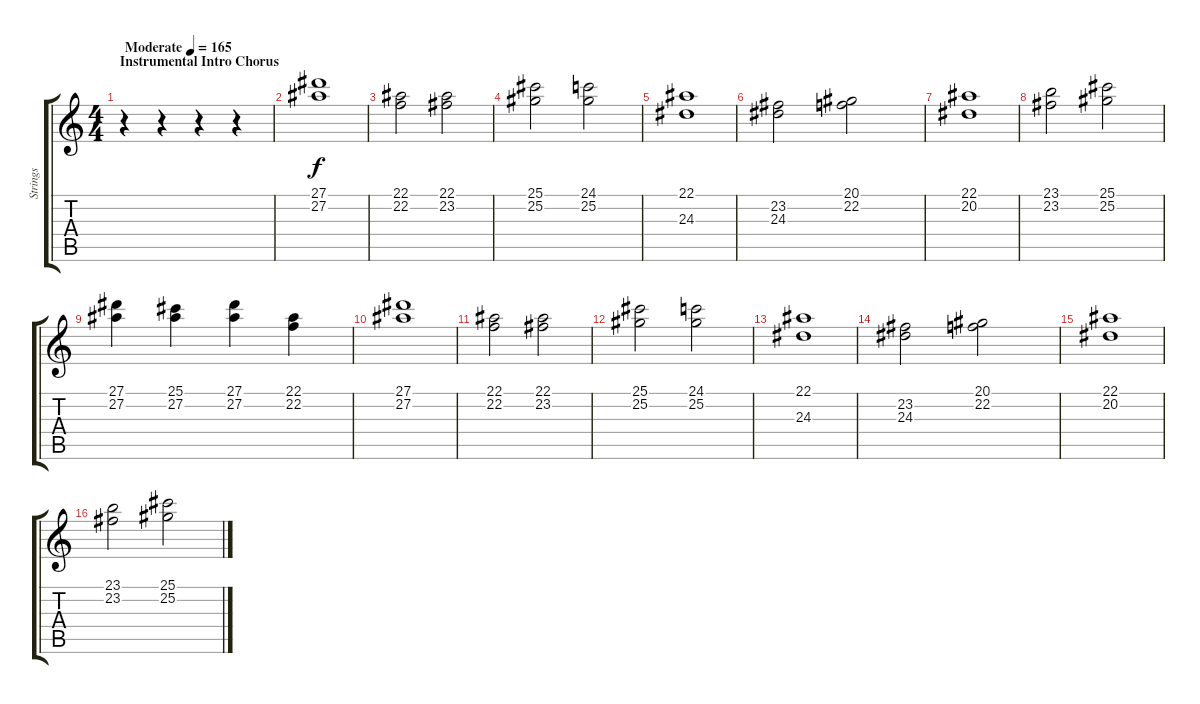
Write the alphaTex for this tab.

\track ("Strings" "Strings") {instrument stringensemble1}
\staff {score tabs}
\tuning (C4 G3 Eb3 Bb2 F2 C2) {hide}
\ts (4 4)
\section ("" "Instrumental Intro Chorus")
\tempo (165 "Moderate")
\clef g2
\ks c
r.4{dy f instrument stringensemble1} r.4 r.4 r.4 |
(27.1 27.2).1 |
(22.1 22.2).2 (22.1 23.2).2 |
(25.1 25.2).2 (24.1 25.2).2 |
(22.1 24.3).1 |
(23.2 24.3).2 (20.1 22.2).2 |
(22.1 20.2).1 |
(23.1 23.2).2 (25.1 25.2).2 |
(27.1 27.2).4 (25.1 27.2).4 (27.1 27.2).4 (22.1 22.2).4 |
(27.1 27.2).1 |
(22.1 22.2).2 (22.1 23.2).2 |
(25.1 25.2).2 (24.1 25.2).2 |
(22.1 24.3).1 |
(23.2 24.3).2 (20.1 22.2).2 |
(22.1 20.2).1 |
(23.1 23.2).2 (25.1 25.2).2
